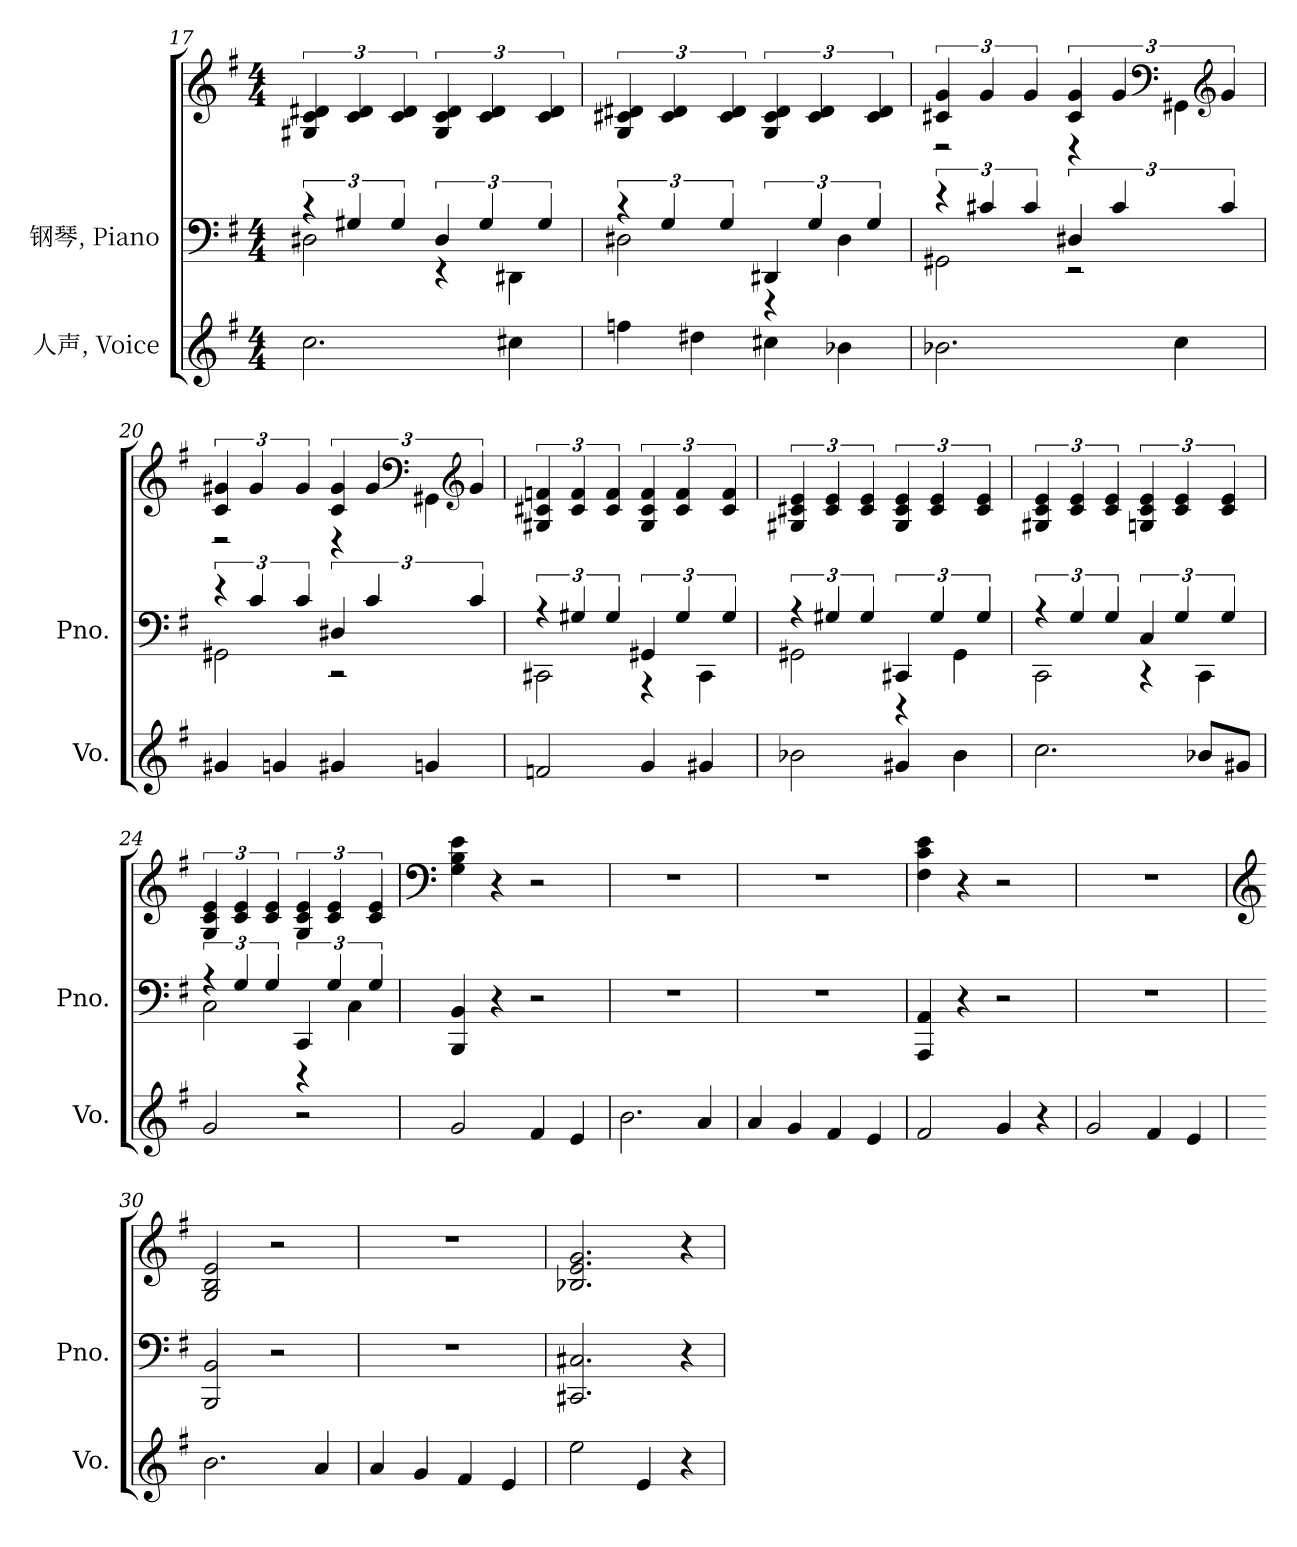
**kern	**kern	**kern
*part2	*part1	*part1
*staff3	*staff2	*staff1
*I"人声, Voice	*I"钢琴, Piano	*
*I'Vo.	*I'Pno.	*
*clefG2	*clefF4	*clefG2
*k[f#]	*k[f#]	*k[f#]
*M4/4	*M4/4	*M4/4
=17	=17	=17
*	*^	*
2.cc\	6r	2D#X\	6G#X/ 6c/ 6d#X/
.	6G#X/	.	6c/ 6d#/
.	6G#/	.	6c/ 6d#/
.	6D#/	4r	6G#/ 6c/ 6d#/
.	6G#/	.	6c/ 6d#/
4cc#X\	.	4DD#X\	.
.	6G#/	.	6c/ 6d#/
=18	=18	=18	=18
4ffn\	6r	2D#X\	6G/ 6c#X/ 6d#X/
.	6G/	.	6c#/ 6d#/
4dd#X\	.	.	.
.	6G/	.	6c#/ 6d#/
4cc#X\	6DD#X/	4r	6G/ 6c#/ 6d#/
.	6G/	.	6c#/ 6d#/
4b-X\	.	4D#\	.
.	6G/	.	6c#/ 6d#/
!!LO:PB:g=z
=19	=19	=19	=19
*	*	*	*^
2.b-X\	6r	2GG#X\	6c#X/ 6g/	2r
.	6c#X/	.	6g/	.
.	6c#/	.	6g/	.
.	6D#X/	2r	6c#/ 6g/	4r
.	6c#/	.	6g/	.
*	*	*	*clefF4	*
4cc\	.	.	.	4GG#X\
*	*	*	*clefG2	*
.	6c#/	.	6g/	.
=20	=20	=20	=20	=20
4g#X/	6r	2GG#X\	6c/ 6g#X/	2r
.	6c/	.	6g#/	.
4gn/	.	.	.	.
.	6c/	.	6g#/	.
4g#X/	6D#X/	2r	6c/ 6g#/	4r
.	6c/	.	6g#/	.
*	*	*	*clefF4	*
4gn/	.	.	.	4GG#X\
*	*	*	*clefG2	*
.	6c/	.	6g#/	.
*	*	*	*v	*v
=21	=21	=21	=21
2fn/	6r	2CC#X\	6G#X/ 6c#X/ 6fn/
.	6G#X/	.	6c#/ 6f/
.	6G#/	.	6c#/ 6f/
4g/	6GG#X/	4r	6G#/ 6c#/ 6f/
.	6G#/	.	6c#/ 6f/
4g#X/	.	4CC#\	.
.	6G#/	.	6c#/ 6f/
!!LO:LB:g=z
=22	=22	=22	=22
2b-X\	6r	2GG#X\	6G#X/ 6c#X/ 6e/
.	6G#X/	.	6c#/ 6e/
.	6G#/	.	6c#/ 6e/
4g#X/	6CC#X/	4r	6G#/ 6c#/ 6e/
.	6G#/	.	6c#/ 6e/
4b-\	.	4GG#\	.
.	6G#/	.	6c#/ 6e/
=23	=23	=23	=23
2.cc\	6r	2CC\	6G#X/ 6c/ 6e/
.	6G/	.	6c/ 6e/
.	6G/	.	6c/ 6e/
.	6C/	4r	6Gn/ 6c/ 6e/
.	6G/	.	6c/ 6e/
8b-X/L	.	4CC\	.
.	6G/	.	6c/ 6e/
8g#X/J	.	.	.
=24	=24	=24	=24
2g/	6r	2C\	6G/ 6c/ 6e/
.	6G/	.	6c/ 6e/
.	6G/	.	6c/ 6e/
2r	6CC/	4r	6G/ 6c/ 6e/
.	6G/	.	6c/ 6e/
.	.	4C\	.
.	6G/	.	6c/ 6e/
*	*v	*v	*
=25	=25	=25
*	*	*clefF4
2g/	4BBB/ 4BB/	4G\ 4B\ 4e\
.	4r	4r
4f#/	2r	2r
4e/	.	.
=26	=26	=26
2.b\	1r	1r
4a/	.	.
!!LO:LB:g=z
=27	=27	=27
4a/	1r	1r
4g/	.	.
4f#/	.	.
4e/	.	.
=28	=28	=28
2f#/	4AAA/ 4AA/	4F#\ 4c\ 4e\
.	4r	4r
4g/	2r	2r
4r	.	.
=29	=29	=29
2g/	1r	1r
4f#/	.	.
4e/	.	.
=30	=30	=30
*	*	*clefG2
2.b\	2BBB/ 2BB/	2G/ 2B/ 2e/
.	2r	2r
4a/	.	.
=31	=31	=31
4a/	1r	1r
4g/	.	.
4f#/	.	.
4e/	.	.
=32	=32	=32
2ee\	2.CC#X/ 2.C#X/	2.B-X/ 2.e/ 2.g/
4e/	.	.
*	*	*MM30
4r	4r	4r
=	=	=
*-	*-	*-
